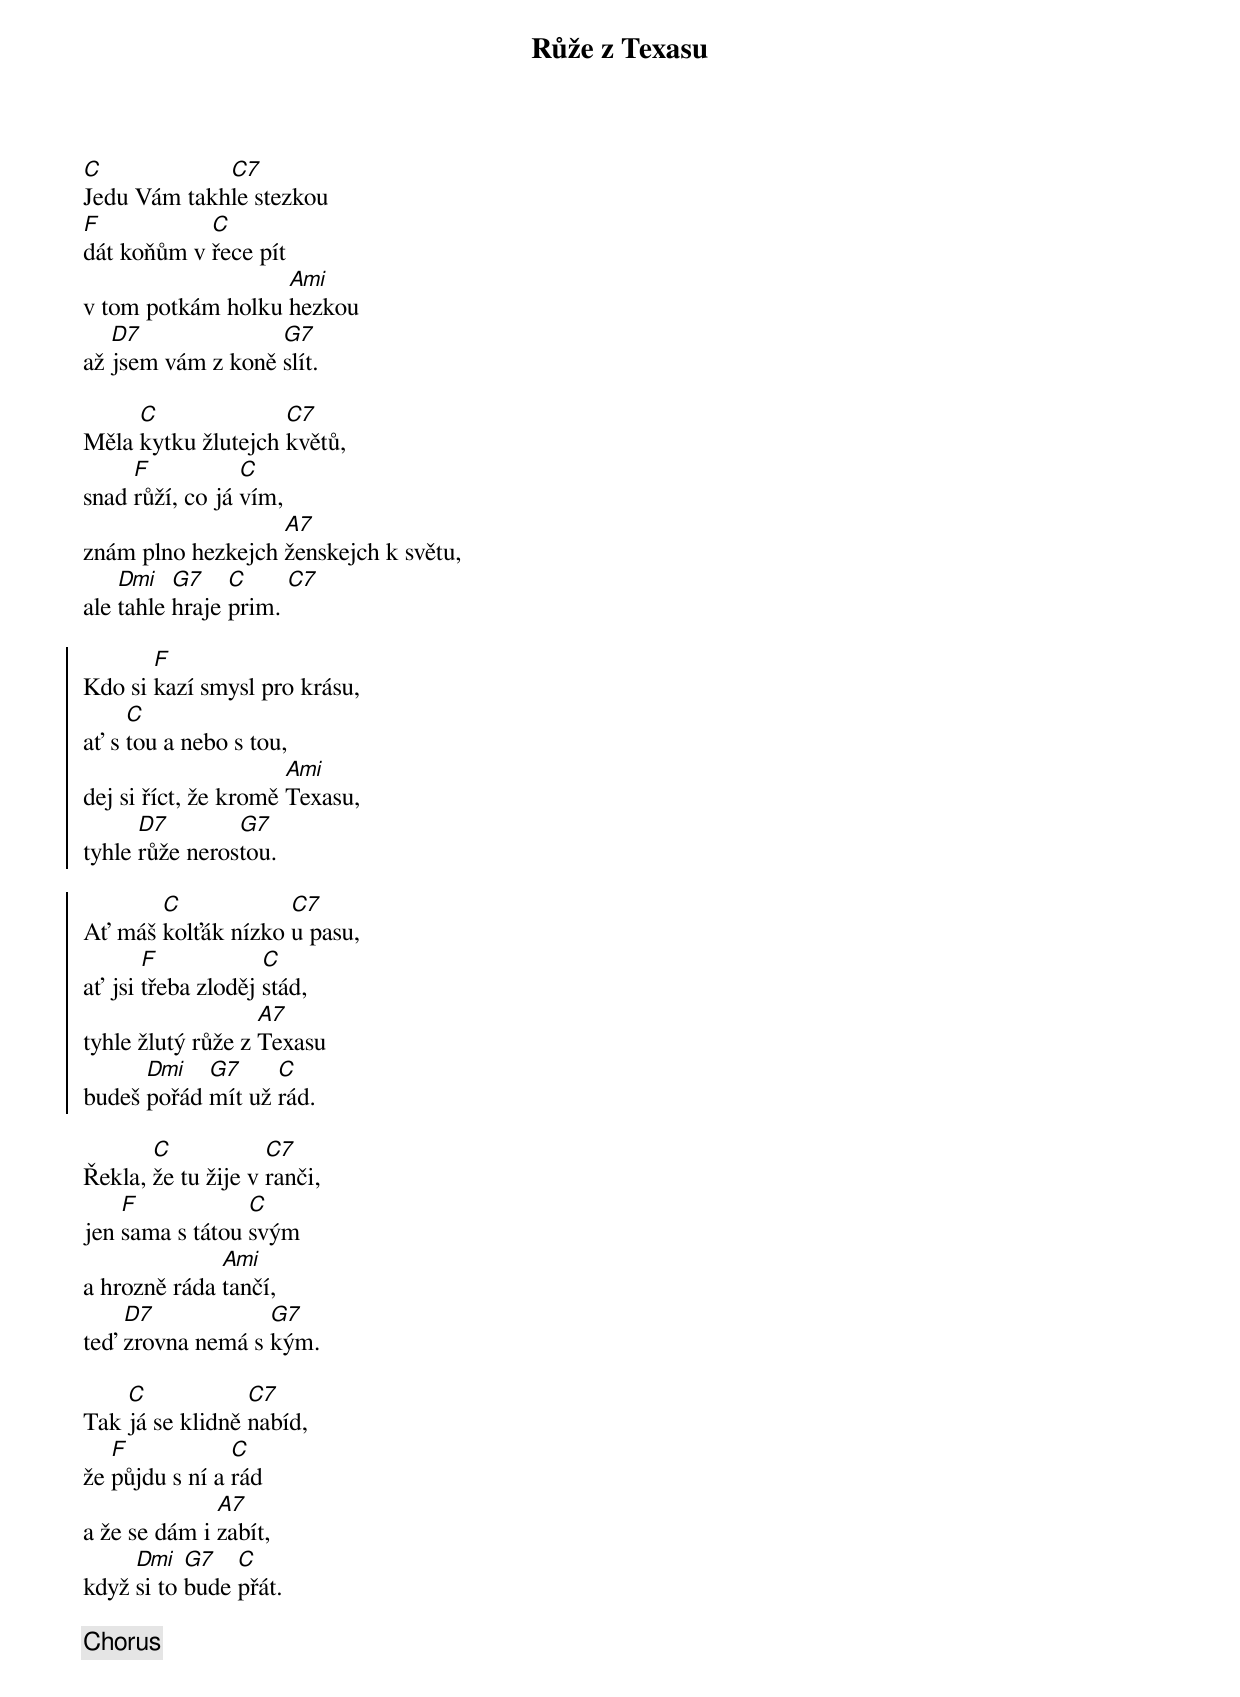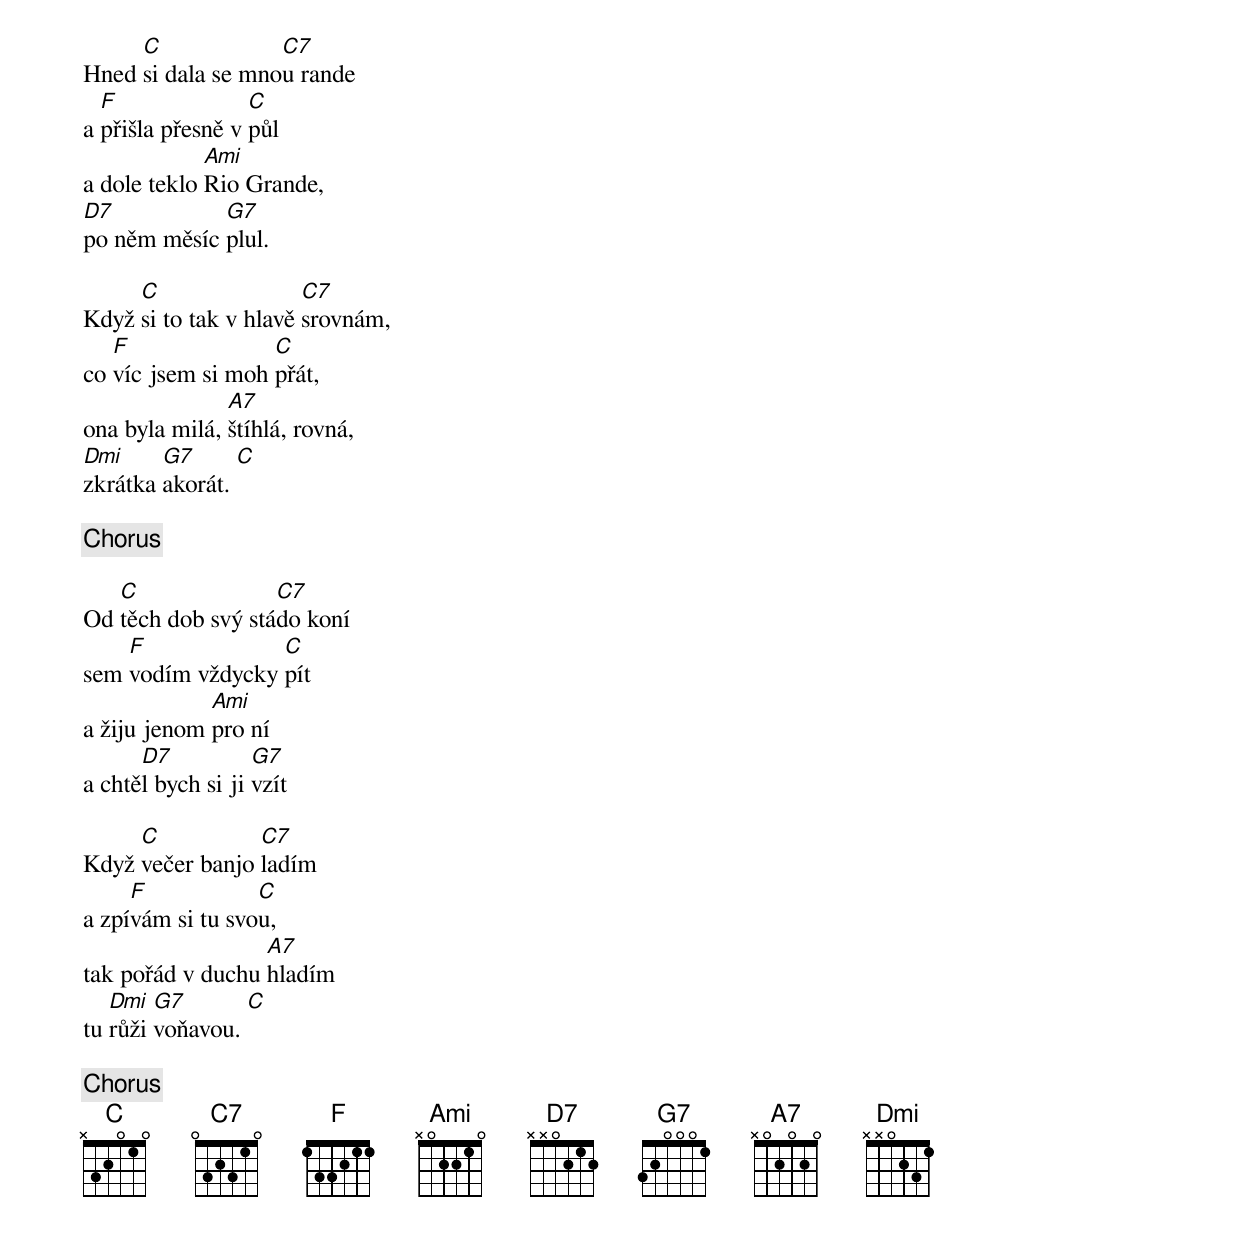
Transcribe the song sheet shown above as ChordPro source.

{title: Růže z Texasu}
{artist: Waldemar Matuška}
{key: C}
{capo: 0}
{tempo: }
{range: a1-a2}
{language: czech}
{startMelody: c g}
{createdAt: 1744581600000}
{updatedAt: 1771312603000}
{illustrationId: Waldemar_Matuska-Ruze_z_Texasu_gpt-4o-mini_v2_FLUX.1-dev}
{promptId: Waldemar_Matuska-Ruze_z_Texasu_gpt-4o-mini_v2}

{start_of_verse}
[C]Jedu Vám takh[C7]le stezkou
[F]dát koňům v [C]řece pít
v tom potkám holku [Ami]hezkou
až [D7]jsem vám z koně [G7]slít.

Měla [C]kytku žlutejch [C7]květů,
snad [F]růží, co já [C]vím,
znám plno hezkejch [A7]ženskejch k světu,
ale [Dmi]tahle [G7]hraje [C]prim. [C7]
{end_of_verse}

{start_of_chorus}
Kdo si [F]kazí smysl pro krásu,
ať s [C]tou a nebo s tou,
dej si říct, že kromě [Ami]Texasu,
tyhle [D7]růže neros[G7]tou.

Ať máš [C]kolťák nízko [C7]u pasu,
ať jsi [F]třeba zloděj [C]stád,
tyhle žlutý růže z [A7]Texasu
budeš [Dmi]pořád [G7]mít už [C]rád.
{end_of_chorus}

{start_of_verse}
Řekla, [C]že tu žije v [C7]ranči,
jen [F]sama s tátou [C]svým
a hrozně ráda [Ami]tančí,
teď [D7]zrovna nemá s [G7]kým.

Tak [C]já se klidně [C7]nabíd,
že [F]půjdu s ní a [C]rád
a že se dám i [A7]zabít,
když [Dmi]si to [G7]bude [C]přát.
{end_of_verse}

{chorus}

{start_of_verse}
Hned [C]si dala se mno[C7]u rande
a [F]přišla přesně v [C]půl
a dole teklo [Ami]Rio Grande,
[D7]po něm měsíc [G7]plul.

Když [C]si to tak v hlavě [C7]srovnám,
co [F]víc jsem si moh [C]přát,
ona byla milá, [A7]štíhlá, rovná,
[Dmi]zkrátka [G7]akorát. [C]
{end_of_verse}

{chorus}

{start_of_verse}
Od [C]těch dob svý stá[C7]do koní
sem [F]vodím vždycky [C]pít
a žiju jenom [Ami]pro ní
a chtě[D7]l bych si ji [G7]vzít

Když [C]večer banjo [C7]ladím
a zpí[F]vám si tu svo[C]u,
tak pořád v duchu [A7]hladím
tu [Dmi]růži [G7]voňavou. [C]
{end_of_verse}

{chorus}
